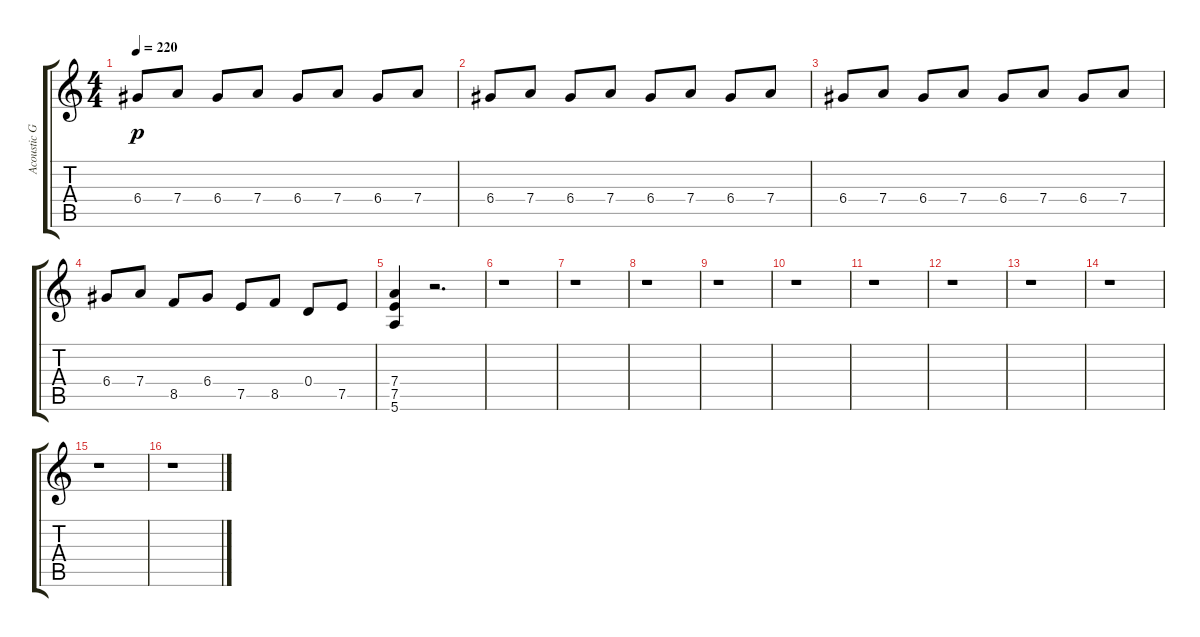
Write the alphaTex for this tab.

\track ("Acoustic Guitar I" "Acoustic G") {instrument acousticguitarsteel}
\staff {score tabs}
\tuning (E4 B3 G3 D3 A2 E2) {hide}
\ts (4 4)
\tempo 220
\clef g2
\ks c
6.4.8{dy p} 7.4.8 6.4.8 7.4.8 6.4.8 7.4.8 6.4.8 7.4.8 |
6.4.8 7.4.8 6.4.8 7.4.8 6.4.8 7.4.8 6.4.8 7.4.8 |
6.4.8 7.4.8 6.4.8 7.4.8 6.4.8 7.4.8 6.4.8 7.4.8 |
6.4.8 7.4.8 8.5.8 6.4.8 7.5.8 8.5.8 0.4.8 7.5.8 |
(7.4 7.5 5.6).4 r.2{d} |
r.1 |
r.1 |
r.1 |
r.1 |
r.1 |
r.1 |
r.1 |
r.1 |
r.1 |
r.1 |
r.1
